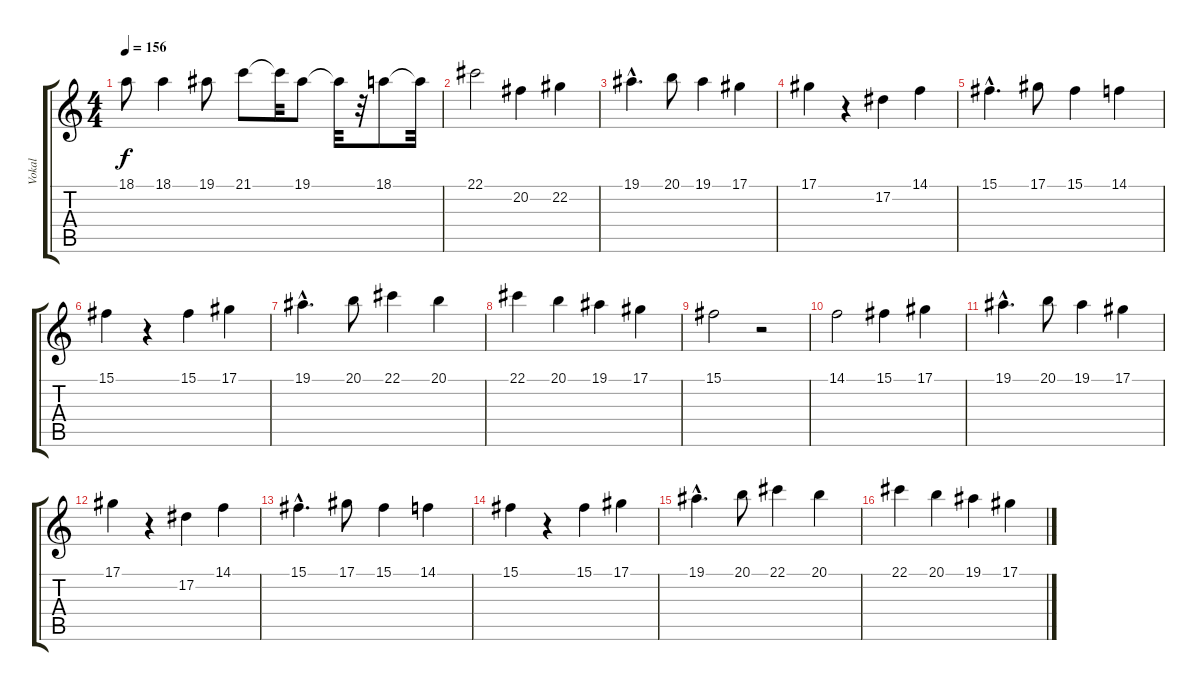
\track ("Vokal" "Vokal") {instrument altosax}
\staff {score tabs}
\tuning (Eb4 Bb3 Gb3 Db3 Ab2 Eb2) {hide}
\ts (4 4)
\tempo 156
\clef g2
\ks c
18.1.8{dy f} 18.1.4 19.1.8 21.1.8 21.1{t}.32 19.1.8 19.1{t}.32 r.32 18.1.8 18.1{t}.32 |
22.1.2 20.2.4 22.2.4 |
19.1{hac}.4{d} 20.1.8 19.1.4 17.1.4 |
17.1.4 r.4 17.2.4 14.1.4 |
15.1{hac}.4{d} 17.1.8 15.1.4 14.1.4 |
15.1.4 r.4 15.1.4 17.1.4 |
19.1{hac}.4{d} 20.1.8 22.1.4 20.1.4 |
22.1.4 20.1.4 19.1.4 17.1.4 |
15.1.2 r.2 |
14.1.2 15.1.4 17.1.4 |
19.1{hac}.4{d} 20.1.8 19.1.4 17.1.4 |
17.1.4 r.4 17.2.4 14.1.4 |
15.1{hac}.4{d} 17.1.8 15.1.4 14.1.4 |
15.1.4 r.4 15.1.4 17.1.4 |
19.1{hac}.4{d} 20.1.8 22.1.4 20.1.4 |
22.1.4 20.1.4 19.1.4 17.1.4
